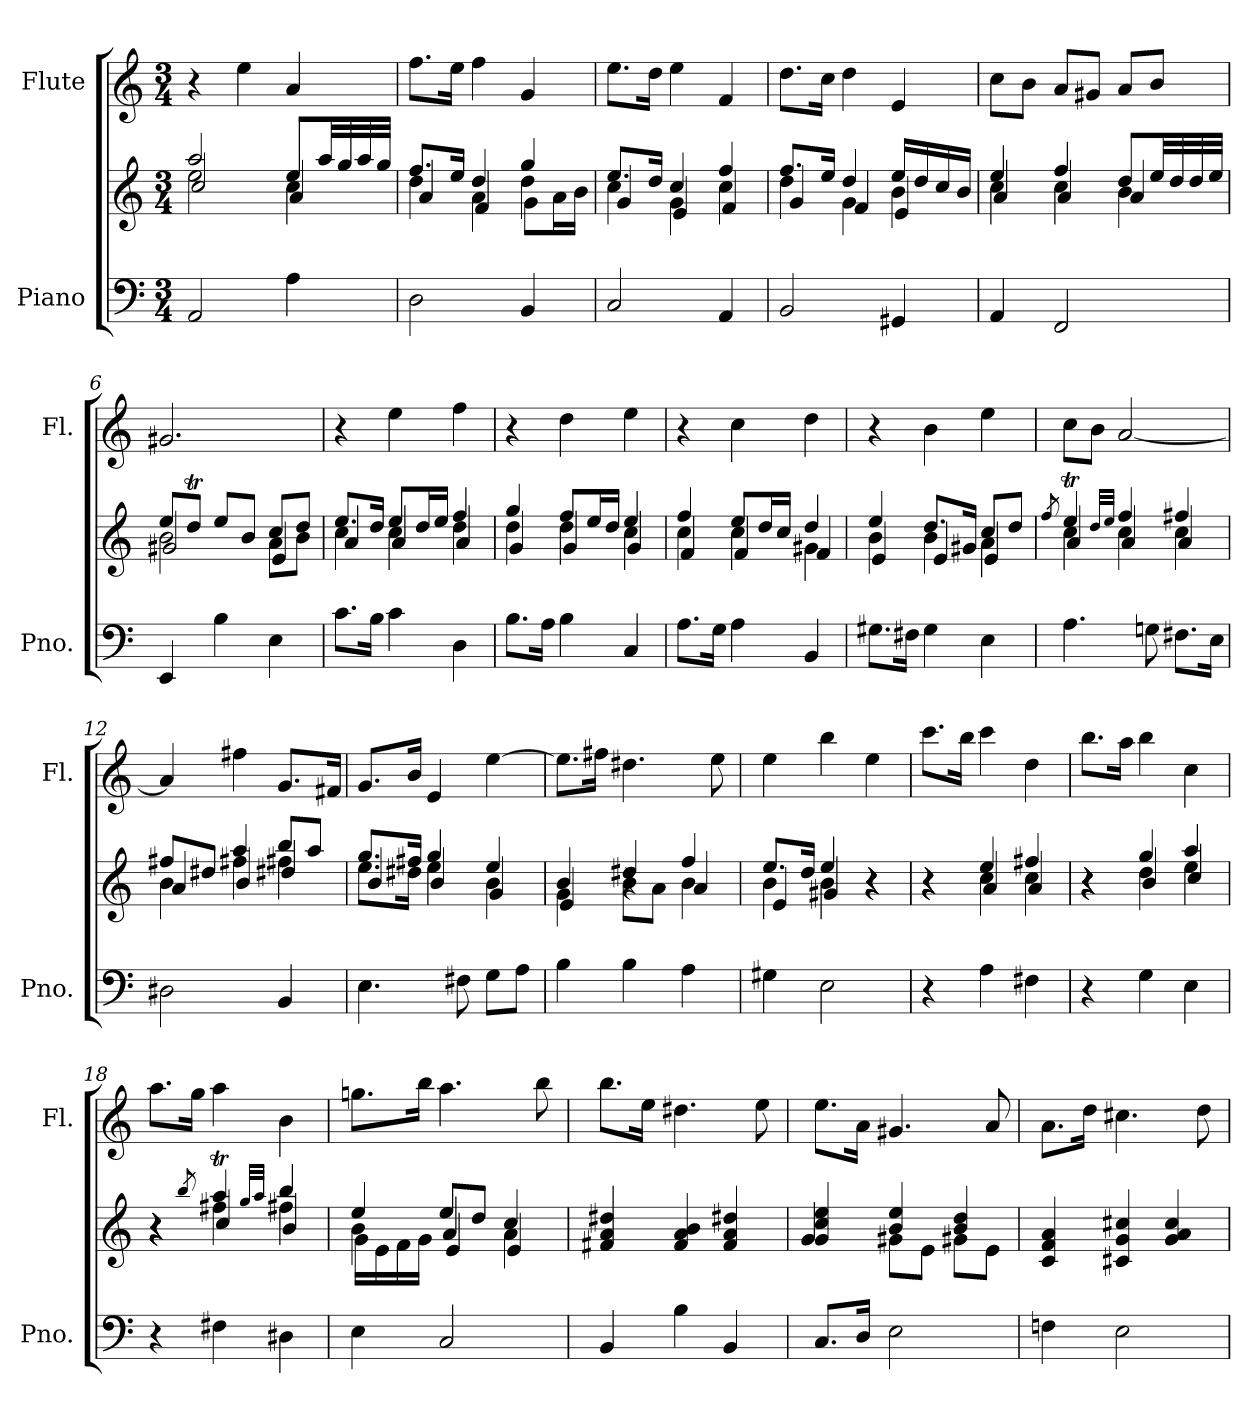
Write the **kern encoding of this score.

**kern	**kern	**kern
*part2	*part2	*part1
*staff3	*staff2	*staff1
*I"Piano	*	*I"Flute
*I'Pno.	*	*I'Fl.
*clefF4	*clefG2	*clefG2
*k[]	*k[]	*k[]
*M3/4	*M3/4	*M3/4
=1	=1	=1
*	*^	*
*	*	*^	*
2AA/	2aa/	2ee\	2cc/	4r
.	.	.	.	4ee\
4A\	8ee/L	4cc\	4a/	4a/
.	32aa!/LL	.	.	.
.	32gg!/	.	.	.
.	32aa!/	.	.	.
.	32gg!/JJJ	.	.	.
=2	=2	=2	=2	=2
2D\	8.ff/L	4dd\	4a/	8.ff\L
.	16ee/Jk	.	.	16ee\Jk
.	4dd/	4a\	4f/	4ff\
4BB/	4gg/	4dd\	8g\L	4g/
.	.	.	16a\L	.
.	.	.	16b\JJ	.
=3	=3	=3	=3	=3
2C/	8.ee/L	4cc\	4g/	8.ee\L
.	16dd/Jk	.	.	16dd\Jk
.	4cc/	4g\	4e/	4ee\
4AA/	4ff/	4cc\	4f/	4f/
=4	=4	=4	=4	=4
2BB/	8.ff/L	4dd\	4g/	8.dd\L
.	16ee/Jk	.	.	16cc\Jk
.	4dd/	4g\	4f/	4dd\
4GG#X/	16ee/LL	4b\	4e/	4e/
.	16dd/	.	.	.
.	16cc/	.	.	.
.	16b/JJ	.	.	.
=5	=5	=5	=5	=5
4AA/	4ee/	4cc\	4a/	8cc\L
.	.	.	.	8b\J
2FF/	4ff/	4cc\	4a/	8a/L
.	.	.	.	8g#X/J
.	8dd/L	4b\	4a/	8a/L
.	32ee/LL	.	.	8b/J
.	32dd/	.	.	.
.	32dd/	.	.	.
.	32ee/JJJ	.	.	.
!!LO:LB:g=z
=6	=6	=6	=6	=6
4EE/	8ee/L	2b\	2g#X/	2.g#X/
.	8ddT/J	.	.	.
4B\	8ee/L	.	.	.
.	8b/J	.	.	.
4E\	8cc/L	8a\L	4e/	.
.	8dd/J	8b\J	.	.
=7	=7	=7	=7	=7
8.c\L	8.ee/L	4cc\	4a/	4r
16B\Jk	16dd/Jk	.	.	.
4c\	8ee/L	4cc\	4a/	4ee\
.	16dd/L	.	.	.
.	16ee/JJ	.	.	.
4D\	4ff/	4dd\	4a/	4ff\
=8	=8	=8	=8	=8
8.B\L	4gg/	4dd\	4g/	4r
16A\Jk	.	.	.	.
4B\	8ff/L	4dd\	4g/	4dd\
.	16ee/L	.	.	.
.	16dd/JJ	.	.	.
4C/	4ee/	4cc\	4g/	4ee\
=9	=9	=9	=9	=9
8.A\L	4ff/	4cc\	4f/	4r
16G\Jk	.	.	.	.
4A\	8ee/L	4cc\	4f/	4cc\
.	16dd/L	.	.	.
.	16cc/JJ	.	.	.
4BB/	4dd/	4g#X\	4f/	4dd\
=10	=10	=10	=10	=10
8.G#X\L	4ee/	4b\	4e/	4r
16F#X\Jk	.	.	.	.
4G#\	8.dd/L	4b\	4e/	4b\
.	16g#X/Jk	.	.	.
4E\	8cc/L	4a\	4e/	4ee\
.	8dd/J	.	.	.
!!LO:LB:g=z
=11	=11	=11	=11	=11
.	8qff/	.	.	.
4.A\	4eet/	4cc\	4a/	8cc\L
.	.	.	.	8b\J
.	32qdd/LLL	.	.	.
.	32qee/JJJ	.	.	.
.	4ff/	4cc\	4a/	[2a/
8Gn\	.	.	.	.
8.F#X\L	4ff#X/	4cc\	4a/	.
16E\Jk	.	.	.	.
=12	=12	=12	=12	=12
2D#X\	8ff#X/L	4b\	4a/	4a/]
.	8dd#X/J	.	.	.
.	4aa/	4ff#X\	4b/	4ff#X\
4BB/	8bb/L	4ff#X\	4dd#X/	8.g/L
.	8aa/J	.	.	.
.	.	.	.	16f#X/Jk
=13	=13	=13	=13	=13
4.E\	8.gg/L	8.ee\L	4b/	8.g/L
.	16ff#X/Jk	16dd#X\Jk	.	16b/Jk
.	4gg/	4ee\	4b/	4e/
8F#X\	.	.	.	.
8G\L	4ee/	4b\	4g/	[4ee\
8A\J	.	.	.	.
=14	=14	=14	=14	=14
4B\	4b/	4g\	4e/	8.ee\L]
.	.	.	.	16ff#X\Jk
4B\	4dd#X/	8b\L	4r	4.dd#X\
.	.	8a\J	.	.
4A\	4ff/	4b\	4a/	.
.	.	.	.	8ee\
=15	=15	=15	=15	=15
4G#X\	8.ee/L	4b\	4e/	4ee\
.	16dd/Jk	.	.	.
2E\	4ee/	4b\	4g#X/	4bb\
.	4r	4r	4r	4ee\
!!LO:PB:g=z
=16	=16	=16	=16	=16
4r	4r	4r	4r	8.ccc\L
.	.	.	.	16bb\Jk
4A\	4ee/	4cc\	4a/	4ccc\
4F#X\	4ff#X/	4cc\	4a/	4dd\
=17	=17	=17	=17	=17
4r	4r	4r	4r	8.bb\L
.	.	.	.	16aa\Jk
4G\	4gg/	4dd\	4b/	4bb\
4E\	4aa/	4ee\	4cc/	4cc\
=18	=18	=18	=18	=18
4r	4r	4r	4r	8.aa\L
.	.	.	.	16gg\Jk
.	8qbb/	.	.	.
4F#X\	4aaT/	4ff#X\	4cc/	4aa\
.	32qgg/LLL	.	.	.
.	32qaa/JJJ	.	.	.
4D#X\	4bb/	4ff#X\	4b/	4b\
=19	=19	=19	=19	=19
4E\	4ee/	4b\	16g\LL	8.ggn\L
.	.	.	16e\	.
.	.	.	16f\	.
.	.	.	16g\JJ	16bb\Jk
2C/	8ee/L	4a/	4e/	4.aa\
.	8dd/J	.	.	.
.	4cc/	4a\	4e/	.
.	.	.	.	8bb\
*	*v	*v	*v	*
=20	=20	=20
4BB/	4f#X/ 4a/ 4dd#X/	8.bb\L
.	.	16ee\Jk
4B\	4f#/ 4a/ 4b/	4.dd#X\
4BB/	4f#/ 4a/ 4dd#X/	.
.	.	8ee\
!!LO:LB:g=z
=21	=21	=21
*	*^	*
8.C/L	4g/ 4cc/ 4ee/	4g/	8.ee\L
16D/Jk	.	.	16a\Jk
2E\	4b/ 4ee/	8g#X\L	4.g#X/
.	.	8e\J	.
.	4b/ 4dd/	8g#X\L	.
.	.	8e\J	8a/
*	*v	*v	*
=22	=22	=22
4Fn\	4c/ 4f/ 4a/	8.a\L
.	.	16dd\Jk
2E\	4c#X/ 4g/ 4cc#X/	4.cc#X\
.	4g/ 4a/ 4cc#/	.
.	.	8dd\
=	=	=
*-	*-	*-
